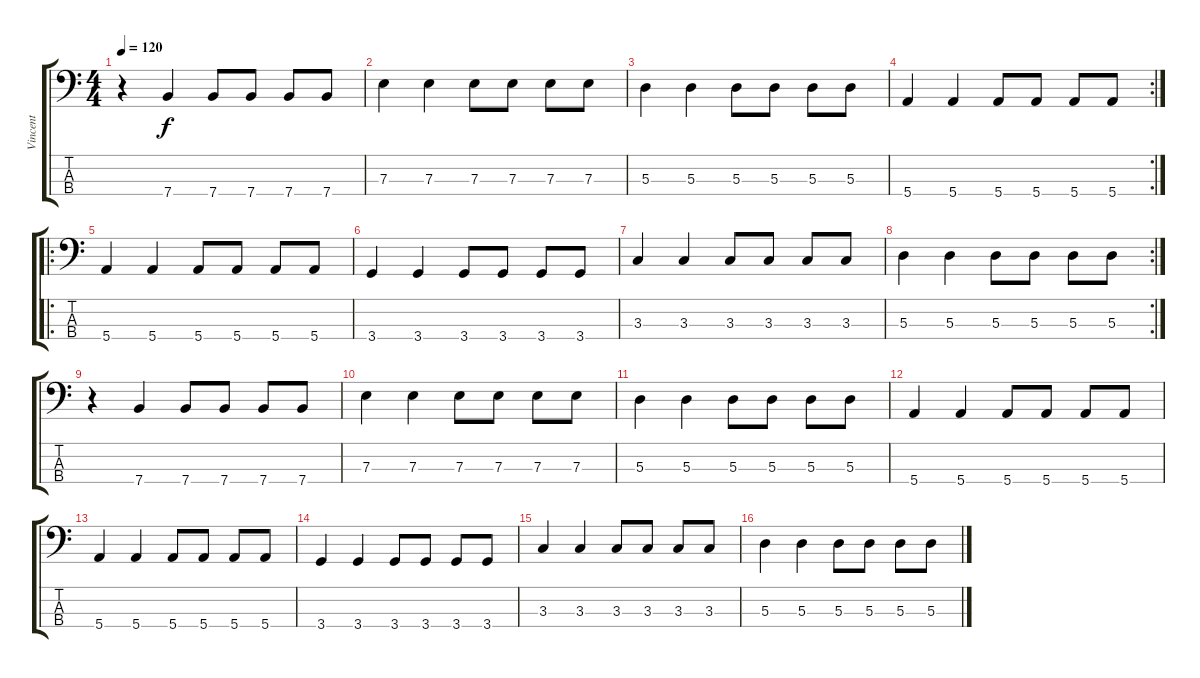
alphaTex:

\track ("Vincent" "Vincent") {instrument electricbassfinger}
\staff {score tabs}
\tuning (G2 D2 A1 E1) {hide}
\ts (4 4)
\tempo 120
\clef f4
\ks c
r.4{dy f instrument electricbassfinger} 7.4.4 7.4.8 7.4.8 7.4.8 7.4.8 |
7.3.4 7.3.4 7.3.8 7.3.8 7.3.8 7.3.8 |
5.3.4 5.3.4 5.3.8 5.3.8 5.3.8 5.3.8 |
\rc 2
5.4.4 5.4.4 5.4.8 5.4.8 5.4.8 5.4.8 |
\ro
5.4.4 5.4.4 5.4.8 5.4.8 5.4.8 5.4.8 |
3.4.4 3.4.4 3.4.8 3.4.8 3.4.8 3.4.8 |
3.3.4 3.3.4 3.3.8 3.3.8 3.3.8 3.3.8 |
\rc 2
5.3.4 5.3.4 5.3.8 5.3.8 5.3.8 5.3.8 |
r.4 7.4.4 7.4.8 7.4.8 7.4.8 7.4.8 |
7.3.4 7.3.4 7.3.8 7.3.8 7.3.8 7.3.8 |
5.3.4 5.3.4 5.3.8 5.3.8 5.3.8 5.3.8 |
5.4.4 5.4.4 5.4.8 5.4.8 5.4.8 5.4.8 |
5.4.4 5.4.4 5.4.8 5.4.8 5.4.8 5.4.8 |
3.4.4 3.4.4 3.4.8 3.4.8 3.4.8 3.4.8 |
3.3.4 3.3.4 3.3.8 3.3.8 3.3.8 3.3.8 |
5.3.4 5.3.4 5.3.8 5.3.8 5.3.8 5.3.8
